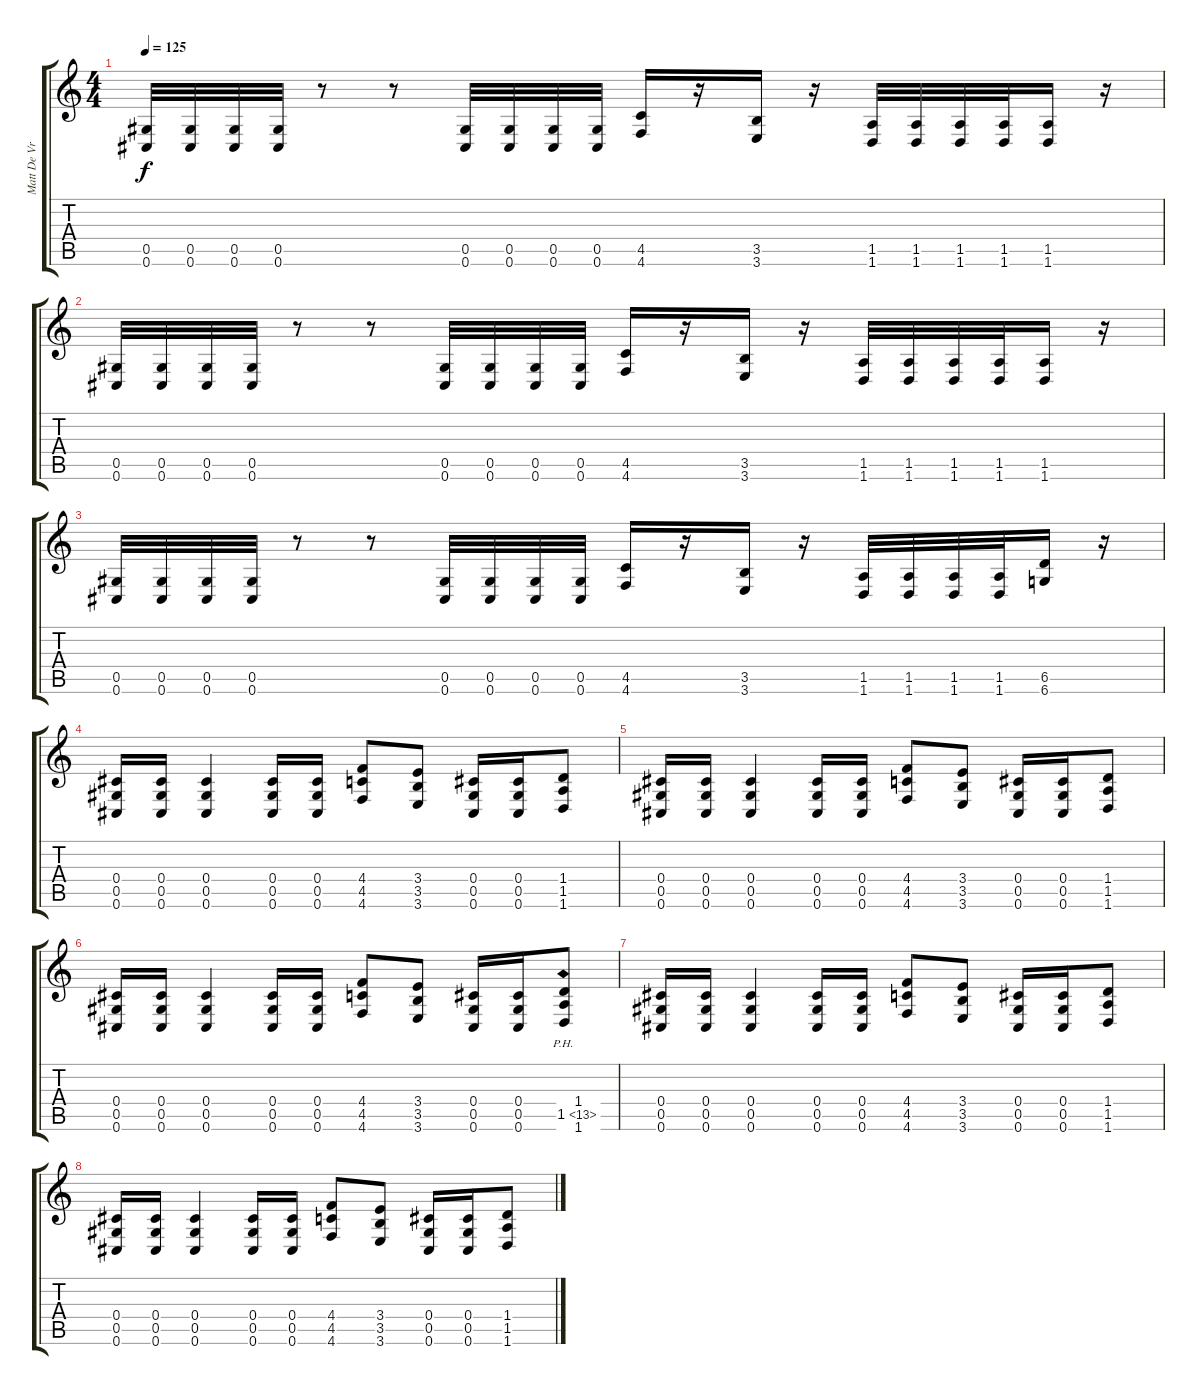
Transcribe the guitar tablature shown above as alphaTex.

\track ("Matt De Vries" "Matt De Vr") {instrument distortionguitar}
\staff {score tabs}
\tuning (Eb4 Bb3 Gb3 Db3 Ab2 Db2) {hide}
\ts (4 4)
\tempo 125
\clef g2
\ks c
(0.5 0.6).32{dy f} (0.5 0.6).32 (0.5 0.6).32 (0.5 0.6).32 r.8 r.8 (0.5 0.6).32 (0.5 0.6).32 (0.5 0.6).32 (0.5 0.6).32 (4.5 4.6).16 r.16 (3.5 3.6).16 r.16 (1.5 1.6).32 (1.5 1.6).32 (1.5 1.6).32 (1.5 1.6).32 (1.5 1.6).16 r.16 |
(0.5 0.6).32 (0.5 0.6).32 (0.5 0.6).32 (0.5 0.6).32 r.8 r.8 (0.5 0.6).32 (0.5 0.6).32 (0.5 0.6).32 (0.5 0.6).32 (4.5 4.6).16 r.16 (3.5 3.6).16 r.16 (1.5 1.6).32 (1.5 1.6).32 (1.5 1.6).32 (1.5 1.6).32 (1.5 1.6).16 r.16 |
(0.5 0.6).32 (0.5 0.6).32 (0.5 0.6).32 (0.5 0.6).32 r.8 r.8 (0.5 0.6).32 (0.5 0.6).32 (0.5 0.6).32 (0.5 0.6).32 (4.5 4.6).16 r.16 (3.5 3.6).16 r.16 (1.5 1.6).32 (1.5 1.6).32 (1.5 1.6).32 (1.5 1.6).32 (6.5 6.6).16 r.16 |
(0.4 0.5 0.6).16 (0.4 0.5 0.6).16 (0.4 0.5 0.6).4 (0.4 0.5 0.6).16 (0.4 0.5 0.6).16 (4.4 4.5 4.6).8 (3.4 3.5 3.6).8 (0.4 0.5 0.6).16 (0.4 0.5 0.6).16 (1.4 1.5 1.6).8 |
(0.4 0.5 0.6).16 (0.4 0.5 0.6).16 (0.4 0.5 0.6).4 (0.4 0.5 0.6).16 (0.4 0.5 0.6).16 (4.4 4.5 4.6).8 (3.4 3.5 3.6).8 (0.4 0.5 0.6).16 (0.4 0.5 0.6).16 (1.4 1.5 1.6).8 |
(0.4 0.5 0.6).16 (0.4 0.5 0.6).16 (0.4 0.5 0.6).4 (0.4 0.5 0.6).16 (0.4 0.5 0.6).16 (4.4 4.5 4.6).8 (3.4 3.5 3.6).8 (0.4 0.5 0.6).16 (0.4 0.5 0.6).16 (1.4 1.5{ph 12} 1.6).8 |
(0.4 0.5 0.6).16 (0.4 0.5 0.6).16 (0.4 0.5 0.6).4 (0.4 0.5 0.6).16 (0.4 0.5 0.6).16 (4.4 4.5 4.6).8 (3.4 3.5 3.6).8 (0.4 0.5 0.6).16 (0.4 0.5 0.6).16 (1.4 1.5 1.6).8 |
(0.4 0.5 0.6).16 (0.4 0.5 0.6).16 (0.4 0.5 0.6).4 (0.4 0.5 0.6).16 (0.4 0.5 0.6).16 (4.4 4.5 4.6).8 (3.4 3.5 3.6).8 (0.4 0.5 0.6).16 (0.4 0.5 0.6).16 (1.4 1.5 1.6).8
